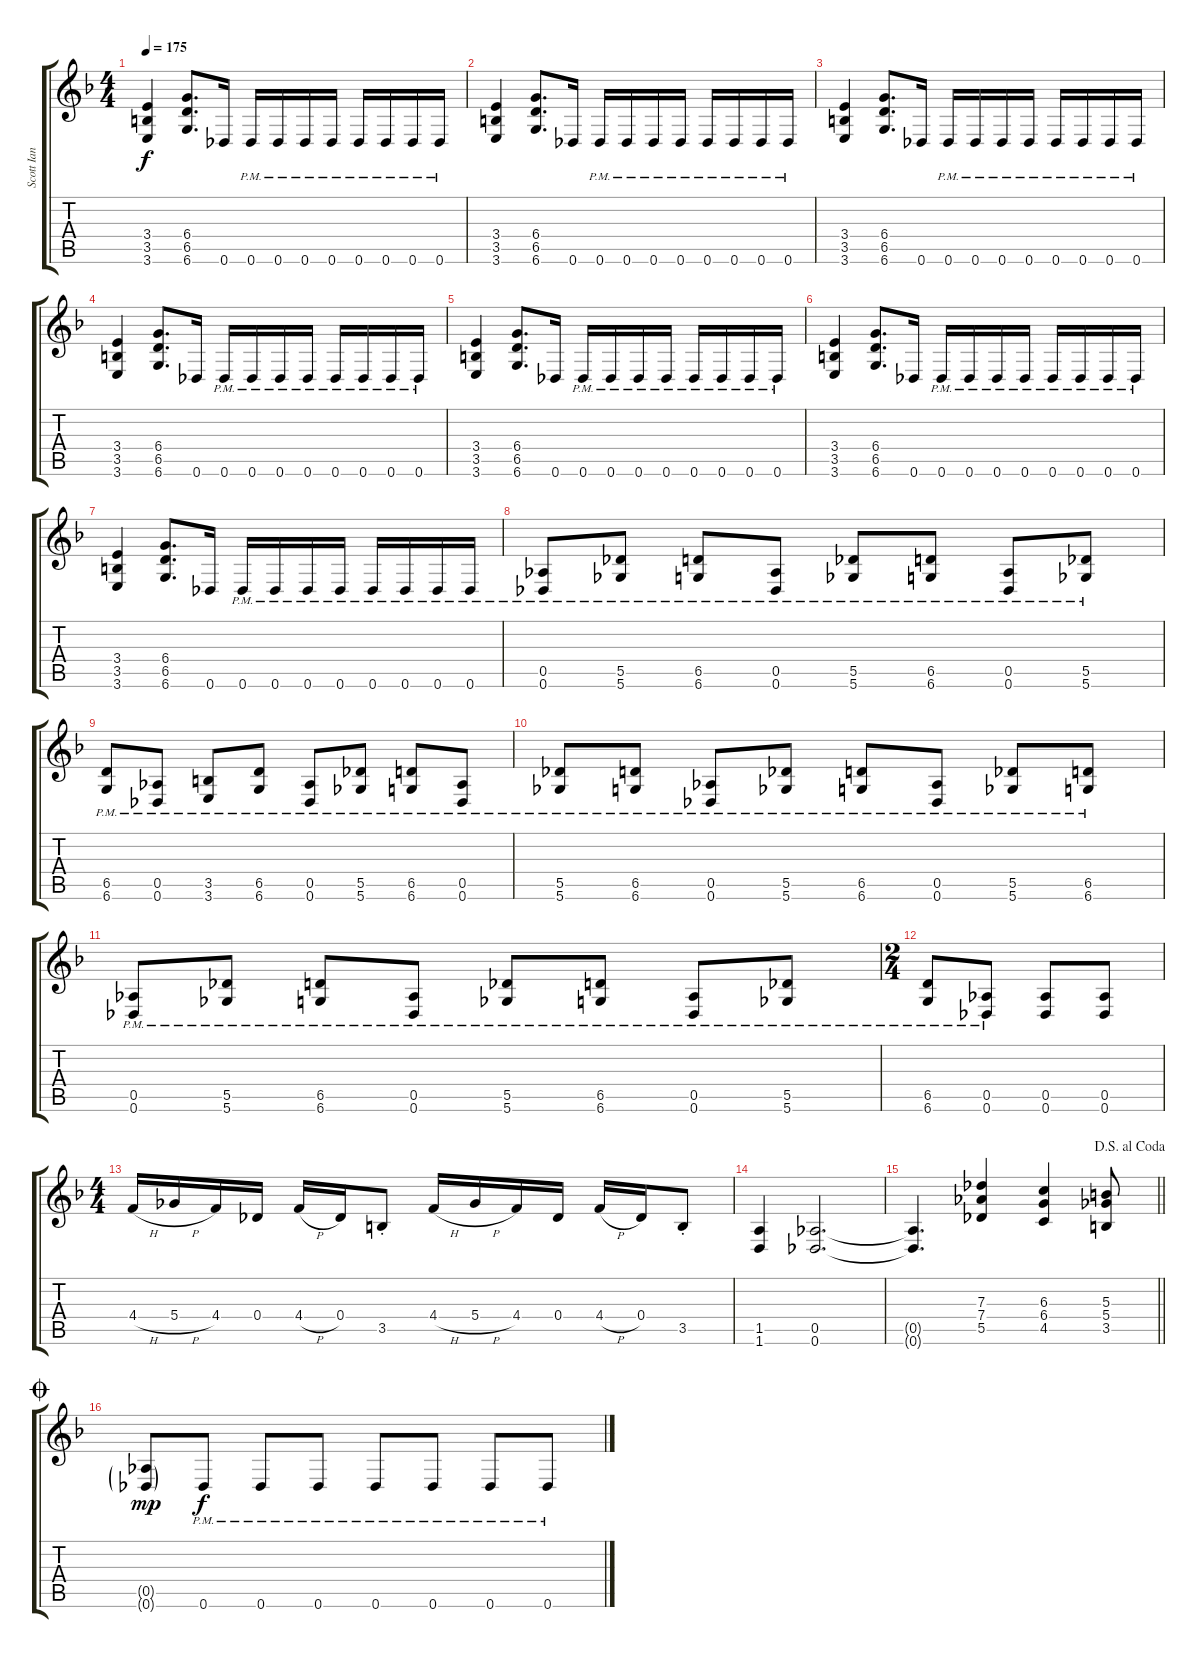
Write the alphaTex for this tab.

\track ("Scott Ian" "Scott Ian") {instrument distortionguitar}
\staff {score tabs}
\tuning (Eb4 Bb3 Gb3 Db3 Ab2 Db2) {hide}
\ts (4 4)
\tempo 175
\clef g2
\ks f
(3.4 3.5 3.6).4{dy f} (6.4 6.5 6.6).8{d} 0.6.16 0.6{pm}.16 0.6{pm}.16 0.6{pm}.16 0.6{pm}.16 0.6{pm}.16 0.6{pm}.16 0.6{pm}.16 0.6{pm}.16 |
(3.4 3.5 3.6).4 (6.4 6.5 6.6).8{d} 0.6.16 0.6{pm}.16 0.6{pm}.16 0.6{pm}.16 0.6{pm}.16 0.6{pm}.16 0.6{pm}.16 0.6{pm}.16 0.6{pm}.16 |
(3.4 3.5 3.6).4 (6.4 6.5 6.6).8{d} 0.6.16 0.6{pm}.16 0.6{pm}.16 0.6{pm}.16 0.6{pm}.16 0.6{pm}.16 0.6{pm}.16 0.6{pm}.16 0.6{pm}.16 |
(3.4 3.5 3.6).4 (6.4 6.5 6.6).8{d} 0.6.16 0.6{pm}.16 0.6{pm}.16 0.6{pm}.16 0.6{pm}.16 0.6{pm}.16 0.6{pm}.16 0.6{pm}.16 0.6{pm}.16 |
(3.4 3.5 3.6).4 (6.4 6.5 6.6).8{d} 0.6.16 0.6{pm}.16 0.6{pm}.16 0.6{pm}.16 0.6{pm}.16 0.6{pm}.16 0.6{pm}.16 0.6{pm}.16 0.6{pm}.16 |
(3.4 3.5 3.6).4 (6.4 6.5 6.6).8{d} 0.6.16 0.6{pm}.16 0.6{pm}.16 0.6{pm}.16 0.6{pm}.16 0.6{pm}.16 0.6{pm}.16 0.6{pm}.16 0.6{pm}.16 |
(3.4 3.5 3.6).4 (6.4 6.5 6.6).8{d} 0.6.16 0.6{pm}.16 0.6{pm}.16 0.6{pm}.16 0.6{pm}.16 0.6{pm}.16 0.6{pm}.16 0.6{pm}.16 0.6{pm}.16 |
(0.5{pm} 0.6{pm}).8 (5.5{pm} 5.6{pm}).8 (6.5{pm} 6.6{pm}).8 (0.5{pm} 0.6{pm}).8 (5.5{pm} 5.6{pm}).8 (6.5{pm} 6.6{pm}).8 (0.5{pm} 0.6{pm}).8 (5.5{pm} 5.6{pm}).8 |
(6.5{pm} 6.6{pm}).8 (0.5{pm} 0.6{pm}).8 (3.5{pm} 3.6{pm}).8 (6.5{pm} 6.6{pm}).8 (0.5{pm} 0.6{pm}).8 (5.5{pm} 5.6{pm}).8 (6.5{pm} 6.6{pm}).8 (0.5{pm} 0.6{pm}).8 |
(5.5{pm} 5.6{pm}).8 (6.5{pm} 6.6{pm}).8 (0.5{pm} 0.6{pm}).8 (5.5{pm} 5.6{pm}).8 (6.5{pm} 6.6{pm}).8 (0.5{pm} 0.6{pm}).8 (5.5{pm} 5.6{pm}).8 (6.5{pm} 6.6{pm}).8 |
(0.5{pm} 0.6{pm}).8 (5.5{pm} 5.6{pm}).8 (6.5{pm} 6.6{pm}).8 (0.5{pm} 0.6{pm}).8 (5.5{pm} 5.6{pm}).8 (6.5{pm} 6.6{pm}).8 (0.5{pm} 0.6{pm}).8 (5.5{pm} 5.6{pm}).8 |
\ts (2 4)
(6.5{pm} 6.6{pm}).8 (0.5{pm} 0.6{pm}).8 (0.5 0.6).8 (0.5 0.6).8 |
\ts (4 4)
4.4{h}.16 5.4{h}.16 4.4.16 0.4.16 4.4{h}.16 0.4.16 3.5{st}.8 4.4{h}.16 5.4{h}.16 4.4.16 0.4.16 4.4{h}.16 0.4.16 3.5{st}.8 |
(1.5 1.6).4 (0.5 0.6).2{d} |
\jump dalsegnoalcoda
\barLineRight lightlight
(0.5{t} 0.6{t}).4{d} (7.3 7.4 5.5).4 (6.3 6.4 4.5).4 (5.3 5.4 3.5).8 |
\jump coda
(0.5{g} 0.6{g}).8{dy mp} 0.6{pm}.8{dy f} 0.6{pm}.8 0.6{pm}.8 0.6{pm}.8 0.6{pm}.8 0.6{pm}.8 0.6{pm}.8
